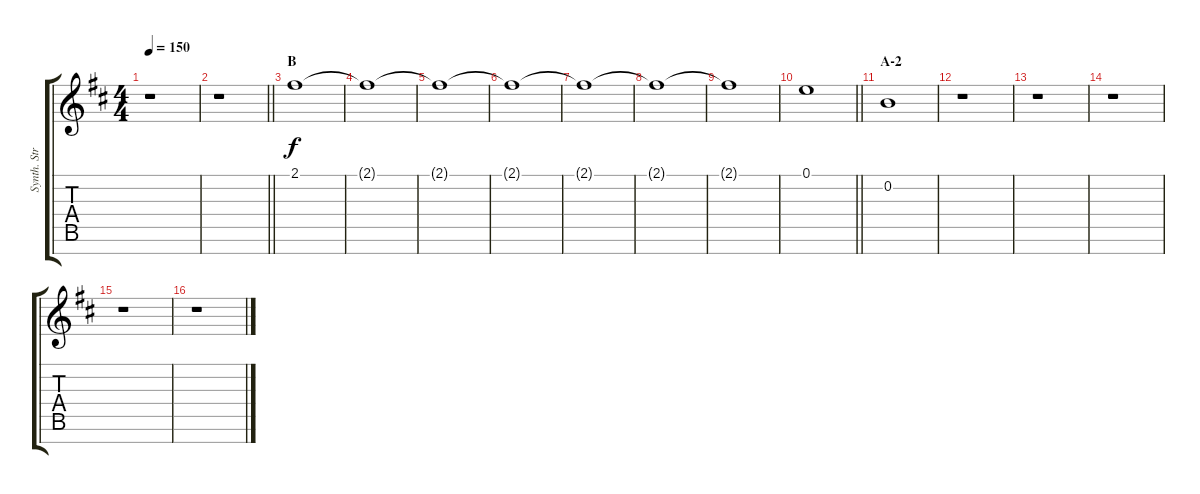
\track ("Synth. Strings I" "Synth. Str") {instrument stringensemble1}
\staff {score tabs}
\tuning (E5 B4 G4 D4 A3 E3 B2) {hide}
\ts (4 4)
\tempo 150
\clef g2
\ks d
r.1{dy f} |
\barLineRight lightlight
r.1 |
\section ("" "B")
2.1.1 |
2.1{t}.1 |
2.1{t}.1 |
2.1{t}.1 |
2.1{t}.1 |
2.1{t}.1 |
2.1{t}.1 |
\barLineRight lightlight
0.1.1 |
\section ("" "A-2")
0.2.1 |
r.1 |
r.1 |
r.1 |
r.1 |
r.1
